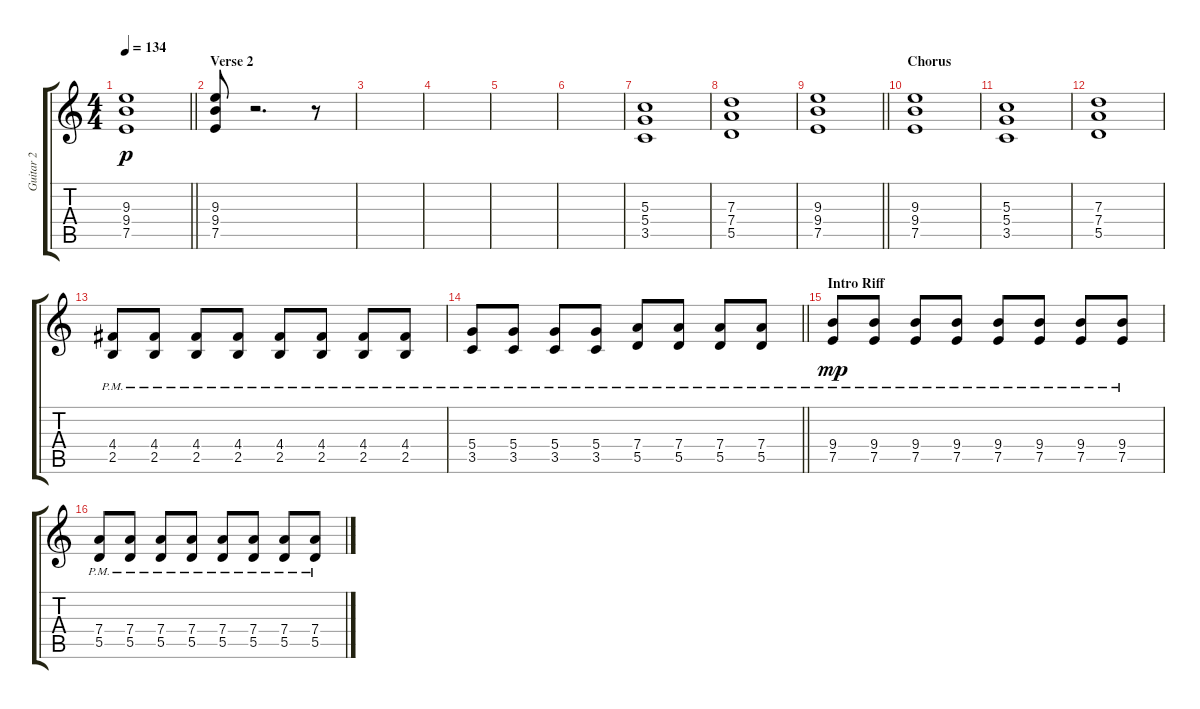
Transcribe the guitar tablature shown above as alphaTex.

\track ("Guitar 2" "Guitar 2") {instrument overdrivenguitar}
\staff {score tabs}
\tuning (E4 B3 G3 D3 A2 E2) {hide}
\ts (4 4)
\tempo 134
\clef g2
\barLineRight lightlight
\ks c
(9.3 9.4 7.5).1{dy p} |
\section ("" "Verse 2")
(9.3 9.4 7.5).8 r.2{d} r.8 |
|
|
|
|
(5.3 5.4 3.5).1 |
(7.3 7.4 5.5).1 |
\barLineRight lightlight
(9.3 9.4 7.5).1 |
\section ("" "Chorus")
(9.3 9.4 7.5).1 |
(5.3 5.4 3.5).1 |
(7.3 7.4 5.5).1 |
(4.4{pm} 2.5{pm}).8 (4.4{pm} 2.5{pm}).8 (4.4{pm} 2.5{pm}).8 (4.4{pm} 2.5{pm}).8 (4.4{pm} 2.5{pm}).8 (4.4{pm} 2.5{pm}).8 (4.4{pm} 2.5{pm}).8 (4.4{pm} 2.5{pm}).8 |
\barLineRight lightlight
(5.4{pm} 3.5{pm}).8 (5.4{pm} 3.5{pm}).8 (5.4{pm} 3.5{pm}).8 (5.4{pm} 3.5{pm}).8 (7.4{pm} 5.5{pm}).8 (7.4{pm} 5.5{pm}).8 (7.4{pm} 5.5{pm}).8 (7.4{pm} 5.5{pm}).8 |
\section ("" "Intro Riff")
(9.4{pm} 7.5{pm}).8{dy mp} (9.4{pm} 7.5{pm}).8 (9.4{pm} 7.5{pm}).8 (9.4{pm} 7.5{pm}).8 (9.4{pm} 7.5{pm}).8 (9.4{pm} 7.5{pm}).8 (9.4{pm} 7.5{pm}).8 (9.4{pm} 7.5{pm}).8 |
(7.4{pm} 5.5{pm}).8 (7.4{pm} 5.5{pm}).8 (7.4{pm} 5.5{pm}).8 (7.4{pm} 5.5{pm}).8 (7.4{pm} 5.5{pm}).8 (7.4{pm} 5.5{pm}).8 (7.4{pm} 5.5{pm}).8 (7.4{pm} 5.5{pm}).8
